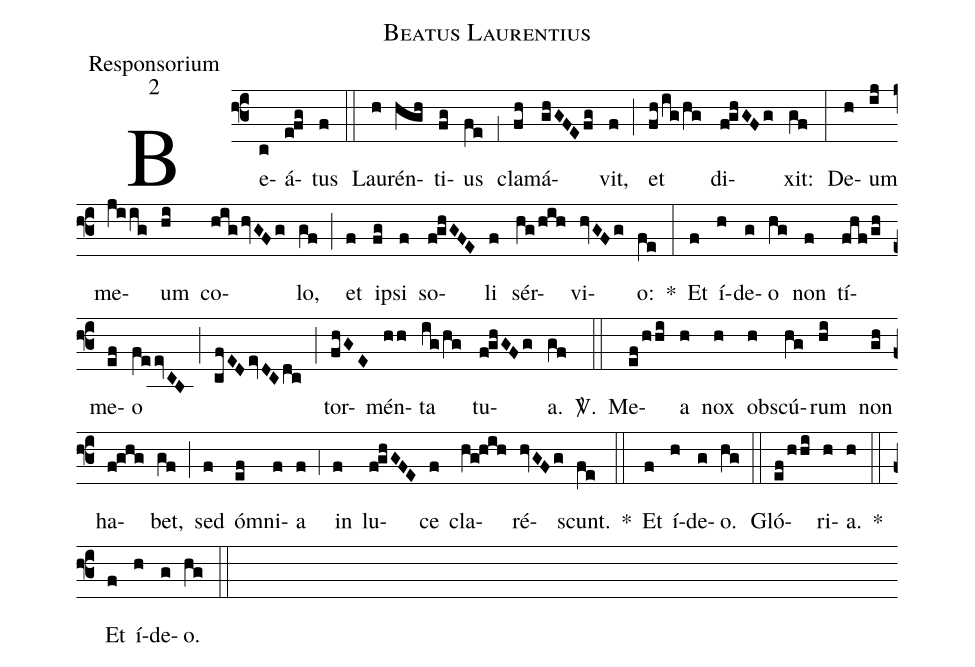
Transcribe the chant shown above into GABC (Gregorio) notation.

name:Beatus Laurentius;
office-part:Responsorium;
mode:2;
%%
(f3) Be(c)á(e!fg)tus(f) (::) Lau(h)rén(hgh)ti(fg)us(fe) (;1) cla(fh)má(ghGFEfg)vit,(f) (;) et(fh/ig/hg) di(f!ghGFg)xit:(gf) (:) De(h)um(ij) me(jiig)um(hi) co(hig/hvGFg)lo,(gf) (;) et(f) i(fg)psi(f) so(f!ghGFE)li(f) sér(hg/hih)vi(hvGFg)o:(fe) *(:) Et(f) í(h)de(g)o(hg) non(f) tí(fhf/gh)me(ef)o(feevCB) (;) (cfED/evDCdc) (;) tor(fhGE)mén(hh)ta(ig/hg) tu(f!ghGFg)a.(gf) <sp>V/</sp>.(::) Me(ef/hhi)a(h) nox(h) ob(h)scú(hg)rum(hi) non(gh) ha(f!ghg)bet,(gf) (;) sed(f) ó(ef)mni(f)a(f) (;4) in(f) lu(f!ghGFE)ce(f) cla(hg!hih)ré(hvGFg)scunt.(fe) *(::) Et(f) í(h)de(g)o.(hg) (::) Gló(ef/hhi)ri(h)a.(h) *(::) Et(f) í(h)de(g)o.(hg) (::)
